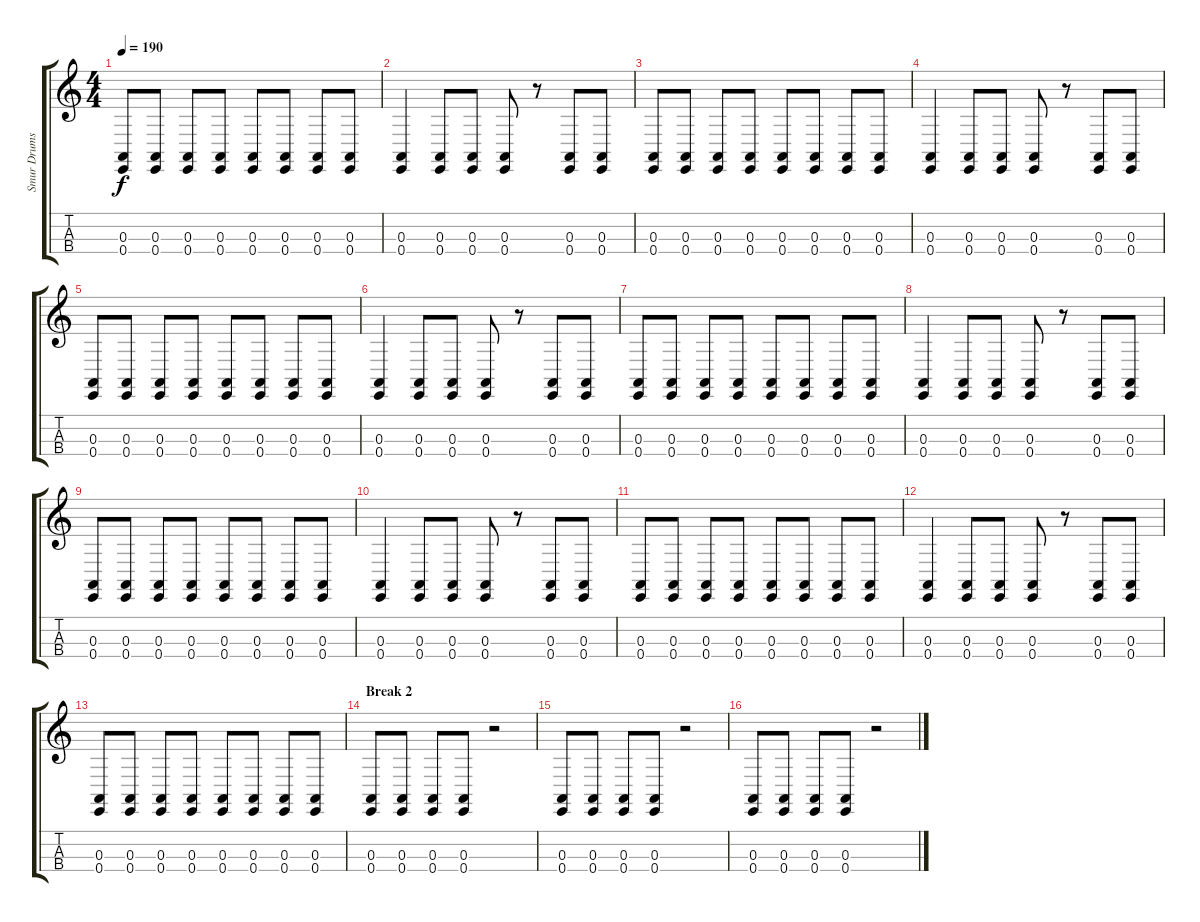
\track ("Smur Drums" "Smur Drums") {instrument melodictom}
\staff {score tabs}
\tuning (G3 D3 A2 E2) {hide}
\ts (4 4)
\tempo 190
\clef g2
\ks c
(0.3 0.4).8{dy f} (0.3 0.4).8 (0.3 0.4).8 (0.3 0.4).8 (0.3 0.4).8 (0.3 0.4).8 (0.3 0.4).8 (0.3 0.4).8 |
(0.3 0.4).4 (0.3 0.4).8 (0.3 0.4).8 (0.3 0.4).8 r.8 (0.3 0.4).8 (0.3 0.4).8 |
(0.3 0.4).8 (0.3 0.4).8 (0.3 0.4).8 (0.3 0.4).8 (0.3 0.4).8 (0.3 0.4).8 (0.3 0.4).8 (0.3 0.4).8 |
(0.3 0.4).4 (0.3 0.4).8 (0.3 0.4).8 (0.3 0.4).8 r.8 (0.3 0.4).8 (0.3 0.4).8 |
(0.3 0.4).8 (0.3 0.4).8 (0.3 0.4).8 (0.3 0.4).8 (0.3 0.4).8 (0.3 0.4).8 (0.3 0.4).8 (0.3 0.4).8 |
(0.3 0.4).4 (0.3 0.4).8 (0.3 0.4).8 (0.3 0.4).8 r.8 (0.3 0.4).8 (0.3 0.4).8 |
(0.3 0.4).8 (0.3 0.4).8 (0.3 0.4).8 (0.3 0.4).8 (0.3 0.4).8 (0.3 0.4).8 (0.3 0.4).8 (0.3 0.4).8 |
(0.3 0.4).4 (0.3 0.4).8 (0.3 0.4).8 (0.3 0.4).8 r.8 (0.3 0.4).8 (0.3 0.4).8 |
(0.3 0.4).8 (0.3 0.4).8 (0.3 0.4).8 (0.3 0.4).8 (0.3 0.4).8 (0.3 0.4).8 (0.3 0.4).8 (0.3 0.4).8 |
(0.3 0.4).4 (0.3 0.4).8 (0.3 0.4).8 (0.3 0.4).8 r.8 (0.3 0.4).8 (0.3 0.4).8 |
(0.3 0.4).8 (0.3 0.4).8 (0.3 0.4).8 (0.3 0.4).8 (0.3 0.4).8 (0.3 0.4).8 (0.3 0.4).8 (0.3 0.4).8 |
(0.3 0.4).4 (0.3 0.4).8 (0.3 0.4).8 (0.3 0.4).8 r.8 (0.3 0.4).8 (0.3 0.4).8 |
(0.3 0.4).8 (0.3 0.4).8 (0.3 0.4).8 (0.3 0.4).8 (0.3 0.4).8 (0.3 0.4).8 (0.3 0.4).8 (0.3 0.4).8 |
\section ("" "Break 2")
(0.3 0.4).8 (0.3 0.4).8 (0.3 0.4).8 (0.3 0.4).8 r.2 |
(0.3 0.4).8 (0.3 0.4).8 (0.3 0.4).8 (0.3 0.4).8 r.2 |
(0.3 0.4).8 (0.3 0.4).8 (0.3 0.4).8 (0.3 0.4).8 r.2
